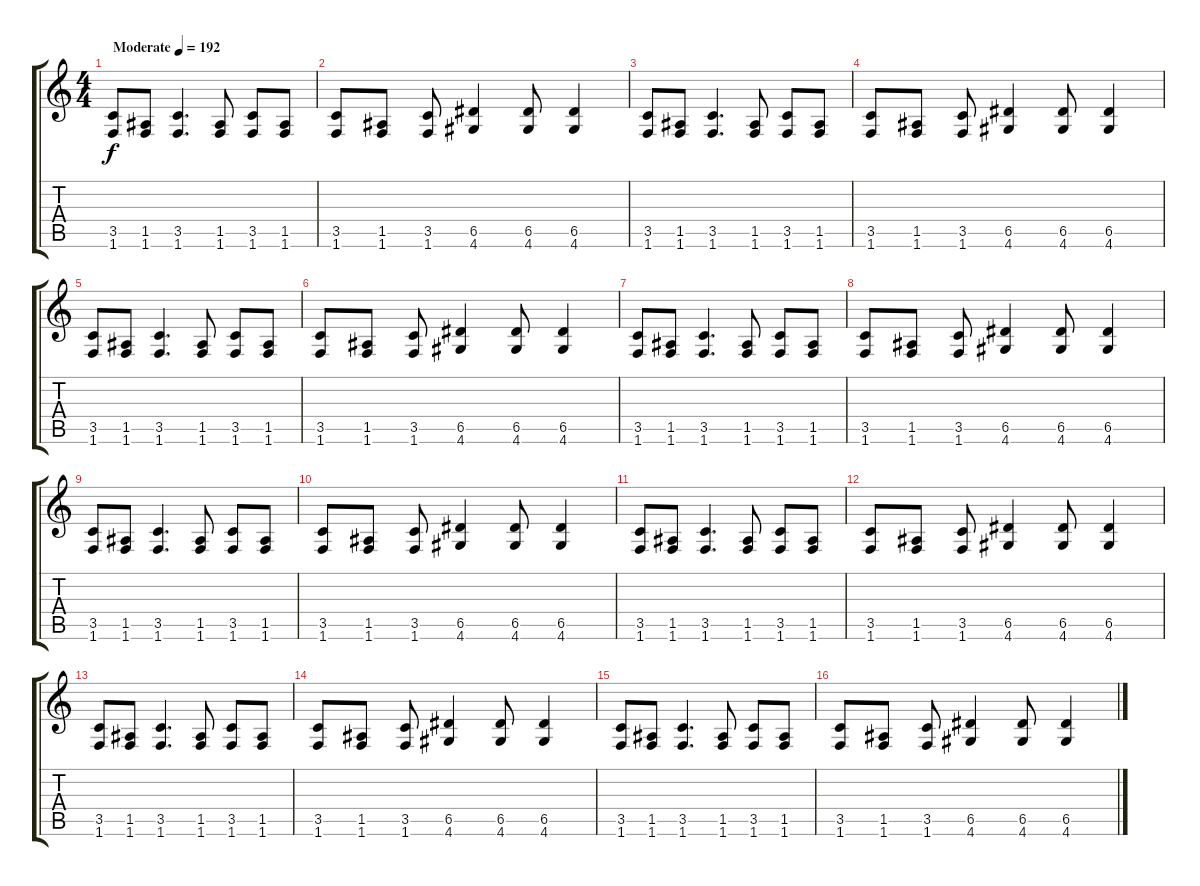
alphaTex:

\track "" {instrument overdrivenguitar}
\staff {score tabs}
\tuning (E4 B3 G3 D3 A2 E2) {hide}
\ts (4 4)
\tempo (192 "Moderate")
\clef g2
\ks c
(3.5 1.6).8{dy f instrument acousticguitarsteel} (1.5 1.6).8 (3.5 1.6).4{d} (1.5 1.6).8 (3.5 1.6).8 (1.5 1.6).8 |
(3.5 1.6).8 (1.5 1.6).8 (3.5 1.6).8 (6.5 4.6).4 (6.5 4.6).8 (6.5 4.6).4 |
(3.5 1.6).8 (1.5 1.6).8 (3.5 1.6).4{d} (1.5 1.6).8 (3.5 1.6).8 (1.5 1.6).8 |
(3.5 1.6).8 (1.5 1.6).8 (3.5 1.6).8 (6.5 4.6).4 (6.5 4.6).8 (6.5 4.6).4 |
(3.5 1.6).8{instrument overdrivenguitar} (1.5 1.6).8 (3.5 1.6).4{d} (1.5 1.6).8 (3.5 1.6).8 (1.5 1.6).8 |
(3.5 1.6).8 (1.5 1.6).8 (3.5 1.6).8 (6.5 4.6).4 (6.5 4.6).8 (6.5 4.6).4 |
(3.5 1.6).8 (1.5 1.6).8 (3.5 1.6).4{d} (1.5 1.6).8 (3.5 1.6).8 (1.5 1.6).8 |
(3.5 1.6).8 (1.5 1.6).8 (3.5 1.6).8 (6.5 4.6).4 (6.5 4.6).8 (6.5 4.6).4 |
(3.5 1.6).8 (1.5 1.6).8 (3.5 1.6).4{d} (1.5 1.6).8 (3.5 1.6).8 (1.5 1.6).8 |
(3.5 1.6).8 (1.5 1.6).8 (3.5 1.6).8 (6.5 4.6).4 (6.5 4.6).8 (6.5 4.6).4 |
(3.5 1.6).8 (1.5 1.6).8 (3.5 1.6).4{d} (1.5 1.6).8 (3.5 1.6).8 (1.5 1.6).8 |
(3.5 1.6).8 (1.5 1.6).8 (3.5 1.6).8 (6.5 4.6).4 (6.5 4.6).8 (6.5 4.6).4 |
(3.5 1.6).8 (1.5 1.6).8 (3.5 1.6).4{d} (1.5 1.6).8 (3.5 1.6).8 (1.5 1.6).8 |
(3.5 1.6).8 (1.5 1.6).8 (3.5 1.6).8 (6.5 4.6).4 (6.5 4.6).8 (6.5 4.6).4 |
(3.5 1.6).8 (1.5 1.6).8 (3.5 1.6).4{d} (1.5 1.6).8 (3.5 1.6).8 (1.5 1.6).8 |
(3.5 1.6).8 (1.5 1.6).8 (3.5 1.6).8 (6.5 4.6).4 (6.5 4.6).8 (6.5 4.6).4
